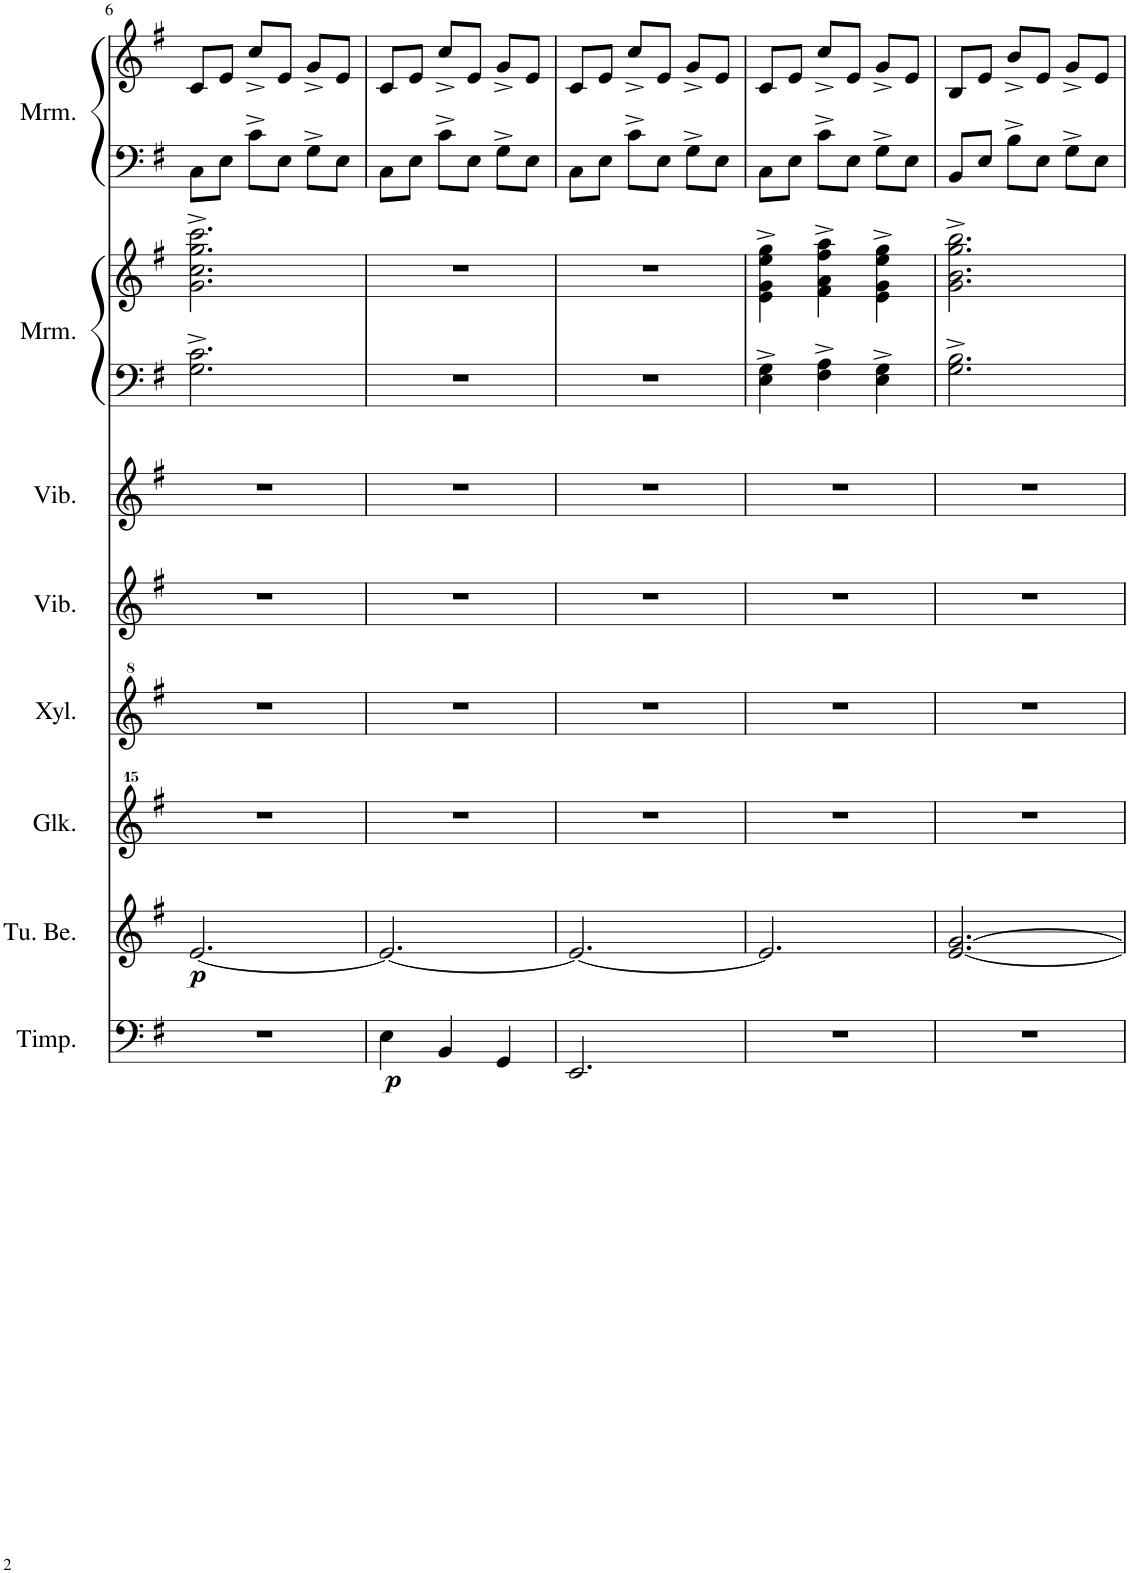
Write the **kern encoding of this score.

**kern	**dynam	**kern	**dynam	**kern	**kern	**kern	**kern	**kern	**kern	**kern	**kern
*part8	*part8	*part7	*part7	*part6	*part5	*part4	*part3	*part2	*part2	*part1	*part1
*staff10	*staff10	*staff9	*staff9	*staff8	*staff7	*staff6	*staff5	*staff4	*staff3	*staff2	*staff1
*I"Timpani	*	*I"Tubular Bells	*	*I"Glockenspiel	*I"Xylophone	*I"Vibraphone	*I"Vibraphone	*I"Marimba	*	*I"Marimba	*
*I'Timp.	*	*I'Tu. Be.	*	*I'Glk.	*I'Xyl.	*I'Vib.	*I'Vib.	*I'Mrm.	*	*I'Mrm.	*
!!LO:PB:g=z
*clefF4	*	*clefG2	*	*clefG^^2	*clefG^2	*clefG2	*clefG2	*clefF4	*clefG2	*clefF4	*clefG2
*k[f#]	*	*k[f#]	*	*k[f#]	*k[f#]	*k[f#]	*k[f#]	*k[f#]	*k[f#]	*k[f#]	*k[f#]
*M3/4	*	*M3/4	*	*M3/4	*M3/4	*M3/4	*M3/4	*M3/4	*M3/4	*M3/4	*M3/4
=6	=6	=6	=6	=6	=6	=6	=6	=6	=6	=6	=6
!	!	!	!LO:DY:b	!	!	!	!	!	!	!	!
2.r	.	[2.e/	p	2.r	2.r	2.r	2.r	2.G\^ 2.c\^	2.g\^ 2.cc\^ 2.gg\^ 2.ccc\^	8C\L	8c/L
.	.	.	.	.	.	.	.	.	.	8E\J	8e/J
.	.	.	.	.	.	.	.	.	.	8c^\L	8cc^/L
.	.	.	.	.	.	.	.	.	.	8E\J	8e/J
.	.	.	.	.	.	.	.	.	.	8G^\L	8g^/L
.	.	.	.	.	.	.	.	.	.	8E\J	8e/J
=7	=7	=7	=7	=7	=7	=7	=7	=7	=7	=7	=7
!	!LO:DY:b	!	!	!	!	!	!	!	!	!	!
4E\	p	2.e/_	.	2.r	2.r	2.r	2.r	2.r	2.r	8C\L	8c/L
.	.	.	.	.	.	.	.	.	.	8E\J	8e/J
4BB/	.	.	.	.	.	.	.	.	.	8c^\L	8cc^/L
.	.	.	.	.	.	.	.	.	.	8E\J	8e/J
4GG/	.	.	.	.	.	.	.	.	.	8G^\L	8g^/L
.	.	.	.	.	.	.	.	.	.	8E\J	8e/J
=8	=8	=8	=8	=8	=8	=8	=8	=8	=8	=8	=8
2.EE/	.	2.e/_	.	2.r	2.r	2.r	2.r	2.r	2.r	8C\L	8c/L
.	.	.	.	.	.	.	.	.	.	8E\J	8e/J
.	.	.	.	.	.	.	.	.	.	8c^\L	8cc^/L
.	.	.	.	.	.	.	.	.	.	8E\J	8e/J
.	.	.	.	.	.	.	.	.	.	8G^\L	8g^/L
.	.	.	.	.	.	.	.	.	.	8E\J	8e/J
=9	=9	=9	=9	=9	=9	=9	=9	=9	=9	=9	=9
2.r	.	2.e/]	.	2.r	2.r	2.r	2.r	4E\^ 4G\^	4e\^ 4g\^ 4ee\^ 4gg\^	8C\L	8c/L
.	.	.	.	.	.	.	.	.	.	8E\J	8e/J
.	.	.	.	.	.	.	.	4F#\^ 4A\^	4f#\^ 4a\^ 4ff#\^ 4aa\^	8c^\L	8cc^/L
.	.	.	.	.	.	.	.	.	.	8E\J	8e/J
.	.	.	.	.	.	.	.	4E\^ 4G\^	4e\^ 4g\^ 4ee\^ 4gg\^	8G^\L	8g^/L
.	.	.	.	.	.	.	.	.	.	8E\J	8e/J
=10	=10	=10	=10	=10	=10	=10	=10	=10	=10	=10	=10
2.r	.	[2.e/ [2.g/	.	2.r	2.r	2.r	2.r	2.G\^ 2.B\^	2.g\^ 2.b\^ 2.gg\^ 2.bb\^	8BB/L	8B/L
.	.	.	.	.	.	.	.	.	.	8E/J	8e/J
.	.	.	.	.	.	.	.	.	.	8B^\L	8b^/L
.	.	.	.	.	.	.	.	.	.	8E\J	8e/J
.	.	.	.	.	.	.	.	.	.	8G^\L	8g^/L
.	.	.	.	.	.	.	.	.	.	8E\J	8e/J
=	=	=	=	=	=	=	=	=	=	=	=
*-	*-	*-	*-	*-	*-	*-	*-	*-	*-	*-	*-
